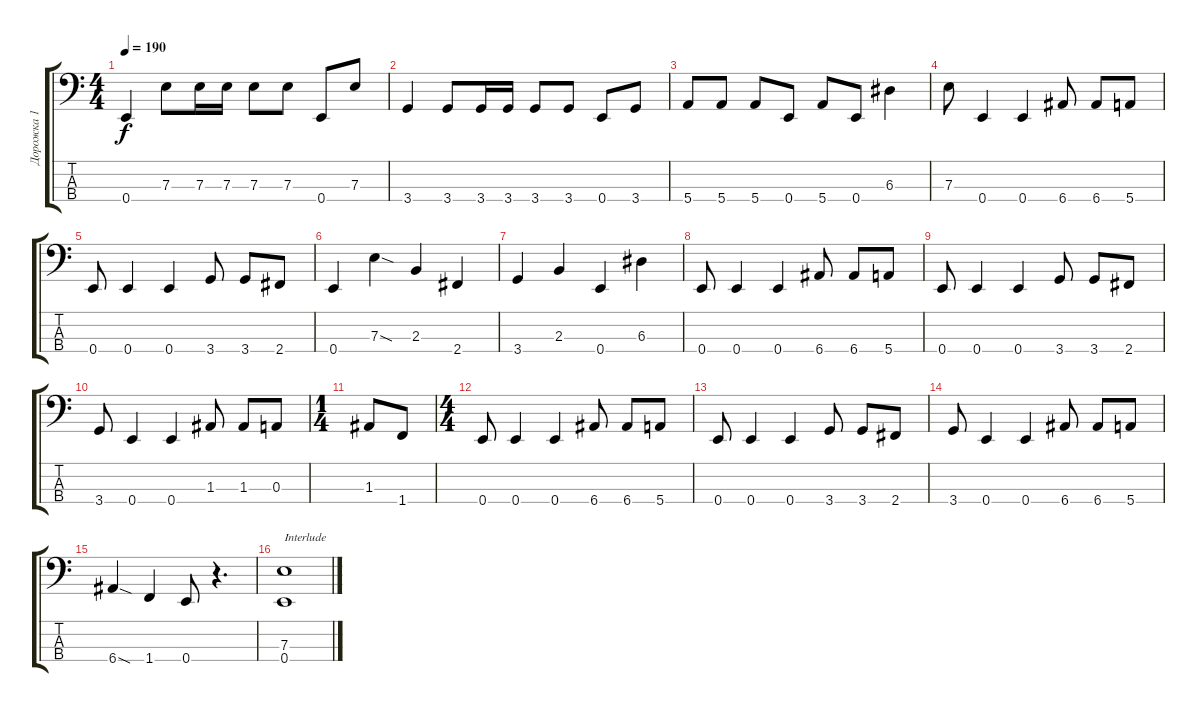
\track ("Дорожка 1" "Дорожка 1") {instrument overdrivenguitar}
\staff {score tabs}
\tuning (G2 D2 A1 E1) {hide}
\ts (4 4)
\tempo 190
\clef f4
\ks c
0.4.4{dy f} 7.3.8 7.3.16 7.3.16 7.3.8 7.3.8 0.4.8 7.3.8 |
3.4.4 3.4.8 3.4.16 3.4.16 3.4.8 3.4.8 0.4.8 3.4.8 |
5.4.8 5.4.8 5.4.8 0.4.8 5.4.8 0.4.8 6.3.4 |
7.3.8 0.4.4 0.4.4 6.4.8 6.4.8 5.4.8 |
0.4.8 0.4.4 0.4.4 3.4.8 3.4.8 2.4.8 |
0.4.4 7.3{sod}.4 2.3.4 2.4.4 |
3.4.4 2.3.4 0.4.4 6.3.4 |
0.4.8 0.4.4 0.4.4 6.4.8 6.4.8 5.4.8 |
0.4.8 0.4.4 0.4.4 3.4.8 3.4.8 2.4.8 |
3.4.8 0.4.4 0.4.4 1.3.8 1.3.8 0.3.8 |
\ts (1 4)
1.3.8 1.4.8 |
\ts (4 4)
0.4.8 0.4.4 0.4.4 6.4.8 6.4.8 5.4.8 |
0.4.8 0.4.4 0.4.4 3.4.8 3.4.8 2.4.8 |
3.4.8 0.4.4 0.4.4 6.4.8 6.4.8 5.4.8 |
6.4{sod}.4 1.4.4 0.4.8 r.4{d} |
(7.3 0.4).1{txt "Interlude"}
